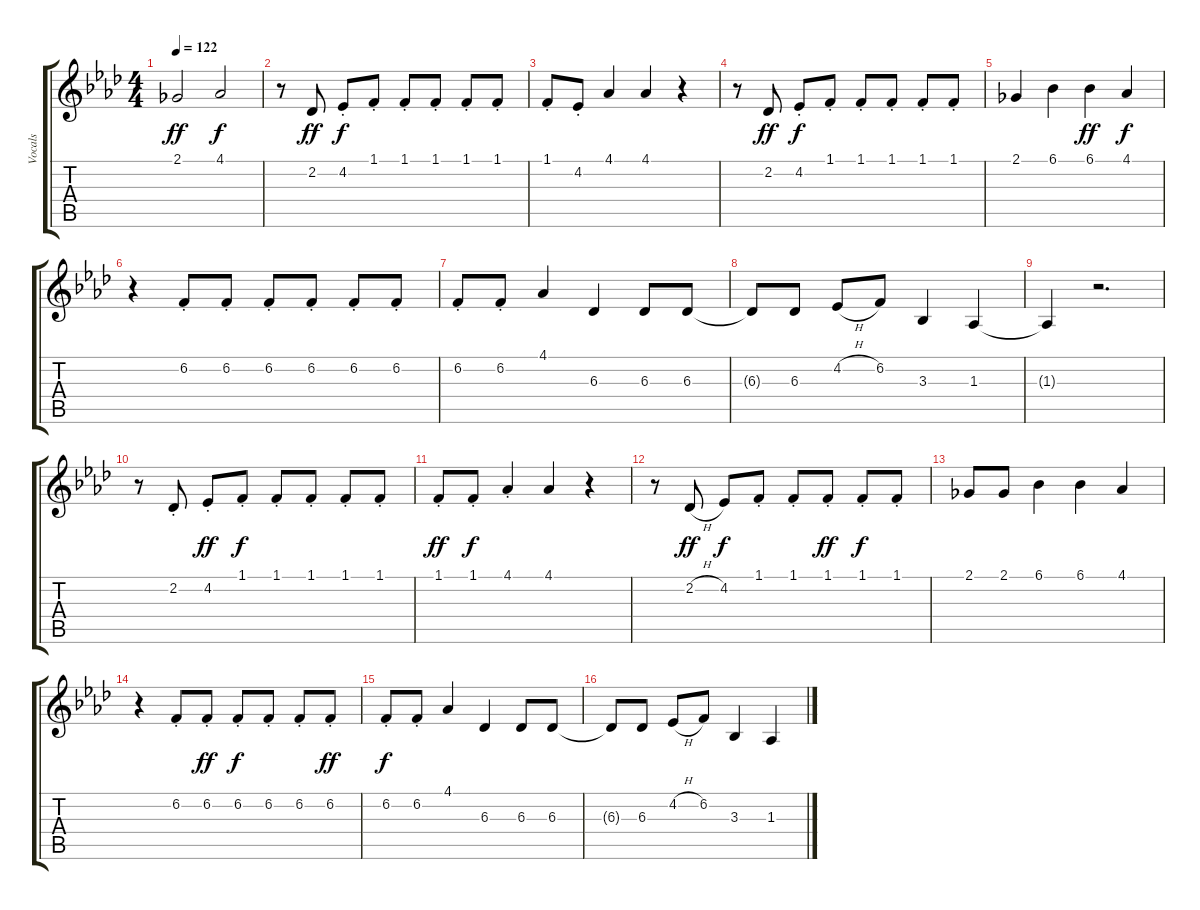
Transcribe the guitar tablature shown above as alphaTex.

\track ("Vocals" "Vocals") {instrument englishhorn}
\staff {score tabs}
\tuning (E4 B3 G3 D3 A2 E2) {hide}
\ts (4 4)
\tempo 122
\clef g2
\ks ab
2.1.2{dy ff} 4.1.2{dy f} |
r.8 2.2.8{dy ff} 4.2{st}.8{dy f} 1.1{st}.8 1.1{st}.8 1.1{st}.8 1.1{st}.8 1.1{st}.8 |
1.1{st}.8 4.2{st}.8 4.1.4 4.1.4 r.4 |
r.8 2.2.8{dy ff} 4.2{st}.8{dy f} 1.1{st}.8 1.1{st}.8 1.1{st}.8 1.1{st}.8 1.1{st}.8 |
2.1.4 6.1.4 6.1.4{dy ff} 4.1.4{dy f} |
r.4 6.2{st}.8 6.2{st}.8 6.2{st}.8 6.2{st}.8 6.2{st}.8 6.2{st}.8 |
6.2{st}.8 6.2{st}.8 4.1.4 6.3.4 6.3.8 6.3.8 |
6.3{t}.8 6.3.8 4.2{h}.8 6.2.8 3.3.4 1.3.4 |
1.3{t}.4 r.2{d} |
r.8 2.2{st}.8 4.2{st}.8{dy ff} 1.1{st}.8{dy f} 1.1{st}.8 1.1{st}.8 1.1{st}.8 1.1{st}.8 |
1.1{st}.8{dy ff} 1.1{st}.8{dy f} 4.1{st}.4 4.1.4 r.4 |
r.8 2.2{h}.8{dy ff} 4.2.8{dy f} 1.1{st}.8 1.1{st}.8 1.1{st}.8{dy ff} 1.1{st}.8{dy f} 1.1{st}.8 |
2.1.8 2.1.8 6.1.4 6.1.4 4.1.4 |
r.4 6.2{st}.8 6.2{st}.8{dy ff} 6.2{st}.8{dy f} 6.2{st}.8 6.2{st}.8 6.2{st}.8{dy ff} |
6.2{st}.8{dy f} 6.2{st}.8 4.1.4 6.3.4 6.3.8 6.3.8 |
6.3{t}.8 6.3.8 4.2{h}.8 6.2.8 3.3.4 1.3.4
